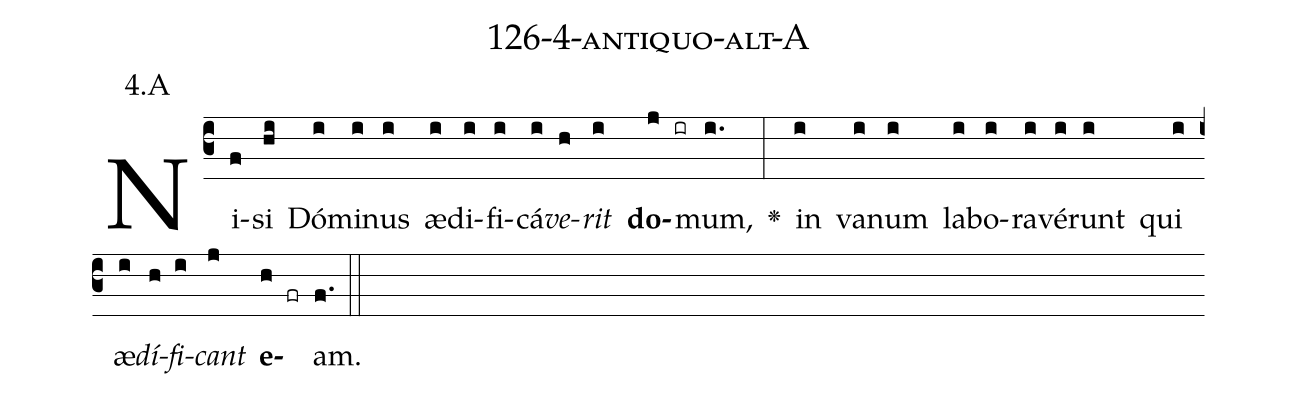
name: 126-4-antiquo-alt-A;
annotation: 4.A;
%%
(c3)Ni(f)si(hi) Dó(i)mi(i)nus(i) æ(i)di(i)fi(i)cá(i)<i>ve</i>(h)<i>rit</i>(i) <b>do</b>(j ir)mum,(i.) <v>\greheightstar</v>(:) in(i) va(i)num(i) la(i)bo(i)ra(i)vé(i)runt(i) qui(i) æ(i)<i>dí</i>(h)<i>fi</i>(i)<i>cant</i>(j) <b>e</b>(h fr)am.(f.) (::)


%E(i) u(h) o(i) u(j) a(h) e.(f.) (::)
